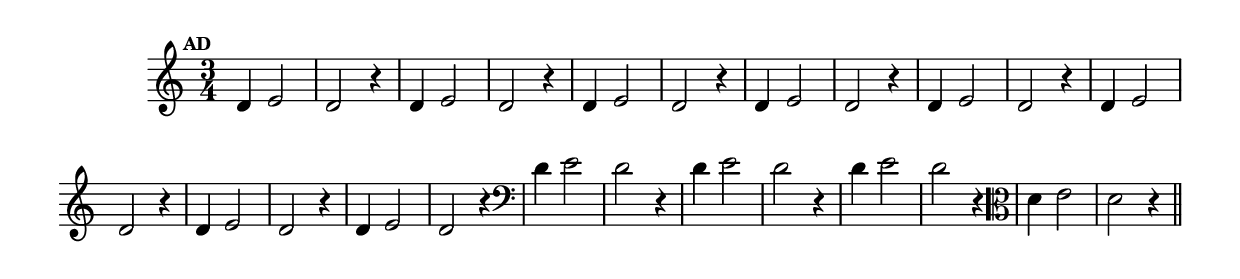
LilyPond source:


\version "2.14.2"

%\header { texidoc="Perguntas e Respostas"}

\relative c' {

  \override Staff.TimeSignature #'style = #'()
  \time 3/4 
  \override Score.BarNumber #'transparent = ##t
                                %\override Score.RehearsalMark #'font-family = #'roman
  \override Score.RehearsalMark #'font-size = #-2
  \override Score.BarNumber #'transparent = ##t
  \set Score.markFormatter = #format-mark-numbers

  \mark 29 

                                % CLARINETE

  \tag #'cl {
    d4 e2 | d r4 
  }

                                % FLAUTA

  \tag #'fl {
    d4 e2 | d r4 
  }

                                % OBOÉ

  \tag #'ob {
    d4 e2 | d r4 
  }

                                % SAX ALTO

  \tag #'saxa {
    d4 e2 | d r4 
  }

                                % SAX TENOR

  \tag #'saxt {
    d4 e2 | d r4 
  }

                                % SAX GENES

  \tag #'saxg {
    d4 e2 | d r4 
  }

                                % TROMPETE

  \tag #'tpt {
    d4 e2 | d r4 
  }

                                % TROMPA

  \tag #'tpa {
    d4 e2 | d r4 
  }


                                % TROMBONE

  \tag #'tbn {
    \clef bass
    d4 e2 | d r4 
  }

                                % TUBA MIB

  \tag #'tbamib {
    \clef bass
    d4 e2 | d r4 
  }

                                % TUBA SIB

  \tag #'tbasib {
    \clef bass
    d4 e2 | d r4 
  }

                                % VIOLA

  \tag #'vla {
    \clef alto
    d4 e2 | d r4 
  }

                                % FINAL

  \bar "||"

}
